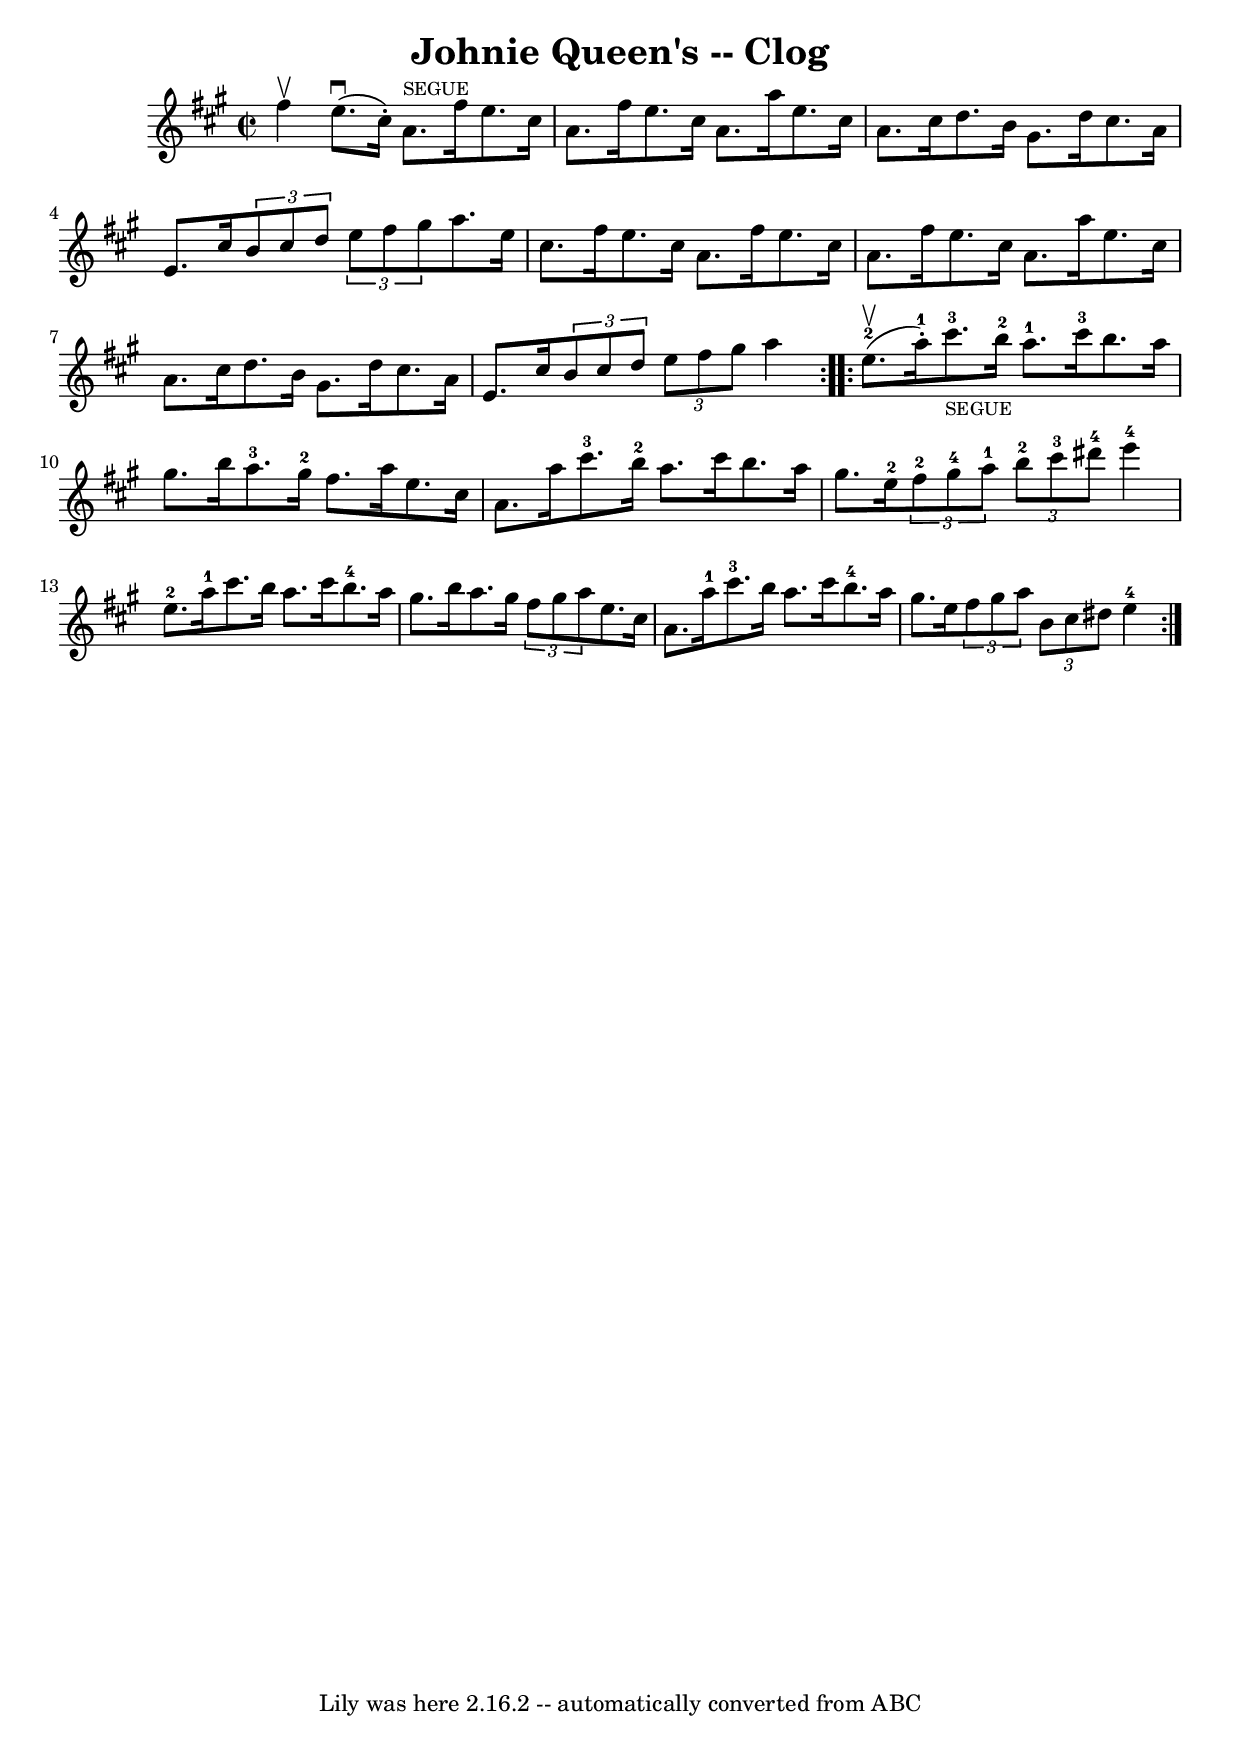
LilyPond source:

\version "2.16.2"
\include "Mammoth.ily"
\header {
  %% book = "Ryan's Mammoth Collection"
  crossRefNumber = "1"
  footnotes = "\\\\=20"
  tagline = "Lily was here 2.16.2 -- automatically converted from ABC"
  title = "Johnie Queen's -- Clog"

}
voicedefault =  {



  \repeat volta 2 {

    \override Staff.TimeSignature #'style = #'C
    \time 2/2 
    \key a \major
    fis''4^\upbow |
    e''8.^\downbow(
    cis''16-.) a'8.^\segue fis''16 e''8. cis''16 a'8. fis''16   |
    e''8. cis''16 a'8. a''16 e''8. cis''16 a'8.    
    cis''16    |
    d''8. b'16 gis'8. d''16 cis''8. a'16    
    e'8. cis''16    |
    \times 2/3 { b'8 cis''8 d''8  
	       }   
    \times 2/3 { e''8 fis''8 gis''8  
	       } a''8. e''16 cis''8.    
    fis''16    |
    e''8. cis''16 a'8. fis''16 e''8.    
    cis''16 a'8. fis''16    |
    e''8. cis''16 a'8. a''16    
    e''8. cis''16 a'8. cis''16    |
    d''8. b'16 gis'8.    
    d''16 cis''8. a'16 e'8. cis''16    |
    \times 2/3 { b'8    
		 cis''8 d''8  
	       }   \times 2/3 { e''8 fis''8 gis''8  
			      } a''4  
  }     

  \repeat volta 2 {
    e''8.-2^\upbow(a''16-1-.)   |
    
    cis'''8.-3_\segue b''16-2 a''8.-1 cis'''16-3 b''8.    
    a''16 gis''8. b''16    |
    a''8.-3 gis''16-2 fis''8.   
    a''16 e''8. cis''16 a'8. a''16    |
    cis'''8.-3   
    b''16-2 a''8. cis'''16 b''8. a''16 gis''8. e''16-2    |
    \times 2/3 { fis''8-2 gis''8-4 a''8-1 
	       }   
    \times 2/3 { b''8-2 cis'''8-3 dis'''8-4 
	       } e'''4-4   
    e''8.-2 a''16-1   |
    cis'''8. b''16 a''8. cis'''16 
    b''8.-4 a''16 gis''8. b''16    |
    a''8. gis''16    
    \times 2/3 { fis''8 gis''8 a''8  
	       } e''8. cis''16 a'8. a''16-1   |
    cis'''8.-3 b''16 a''8. cis'''16 b''8.-4 a''16 gis''8. e''16    |
    \times 2/3 { fis''8 gis''8  
		 a''8  
	       }   \times 2/3 { b'8 cis''8 dis''8  
			      } e''4-4     
  }   

}

\score{
  <<

    \context Staff="default"
    {
      \voicedefault 
      
    }

  >>
  \layout {
    
  }
  \midi {
  }

}
